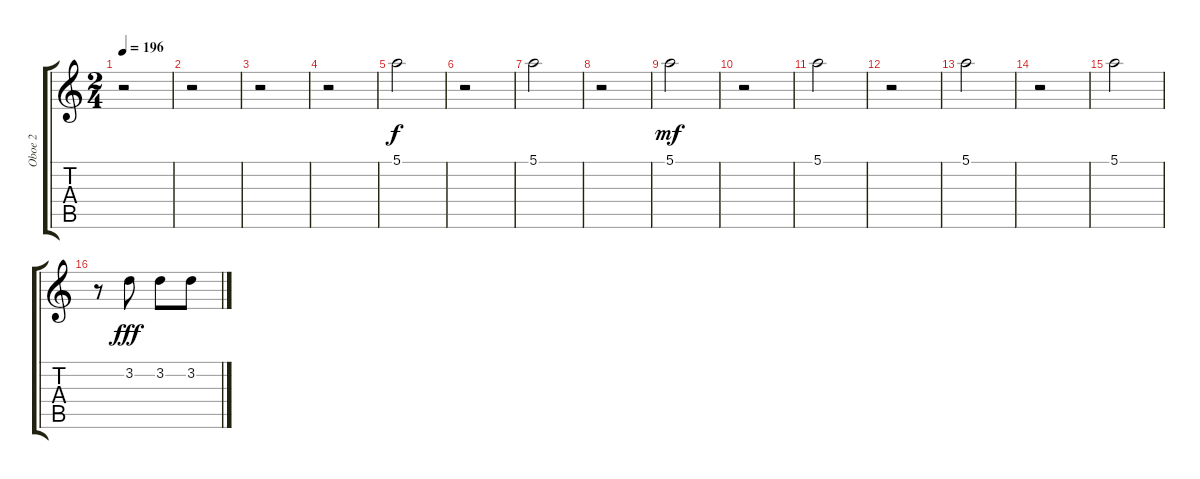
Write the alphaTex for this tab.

\track ("Oboe 2" "Oboe 2") {instrument acousticguitarnylon}
\staff {score tabs}
\tuning (E4 B3 G3 D3 A2 E2) {hide}
\ts (2 4)
\tempo 196
\clef g2
\ks c
r.2{dy fff} |
r.2 |
r.2 |
r.2 |
5.1.2{dy f} |
r.2 |
5.1.2 |
r.2 |
5.1.2{dy mf} |
r.2 |
5.1.2 |
r.2 |
5.1.2 |
r.2 |
5.1.2 |
r.8 3.2.8{dy fff} 3.2.8 3.2.8
